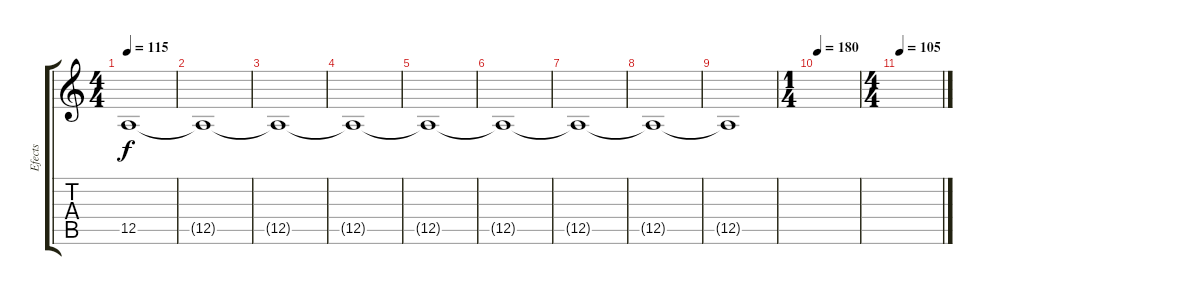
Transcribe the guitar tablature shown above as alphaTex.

\track ("Efects" "Efects") {instrument helicopter}
\staff {score tabs}
\tuning (E4 B3 G3 D3 A2 D2) {hide}
\ts (4 4)
\tempo 115
\clef g2
\ks c
12.5{t}.1{dy f} |
12.5{t}.1 |
12.5{t}.1 |
12.5{t}.1 |
12.5{t}.1 |
12.5{t}.1 |
12.5{t}.1 |
12.5{t}.1 |
12.5{t}.1 |
\ts (1 4)
\tempo 180
|
\ts (4 4)
\tempo 105
